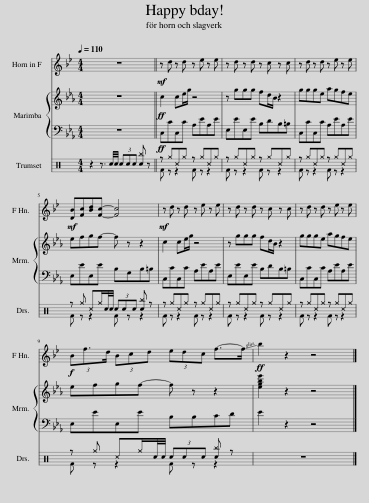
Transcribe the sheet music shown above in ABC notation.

X:1
%%score 1 { 2 | 3 } ( 4 5 )
L:1/8
Q:1/4=110
M:4/4
I:linebreak $
K:Eb
V:1 treble transpose=-7
V:2 treble
V:3 bass
V:4 perc
K:none
V:5 perc
K:none
V:1
[K:Bb] z8 ||!mf! z d z d z e z e | z d z d z c z c | z d z d z e z e |$!mf! [DB][Fc][Bd][Fc]- [Fc]4 | %5
!mf! z d z d z e z e | z d z d z c z c | z d z d z e z e |$!f! (3Bf3/2d/ (3Bcd (3edc f->!-(!f |!ff! !-)!b2 z2 z4 |] %10
V:2
 z8 ||!ff! c2 ce/g/ z4 | z ggg fd/B/ z2 | ggge agfe |$ efgf- f z z2 | %5
 c2 ce/g/ z4 | z ggg fd/B/ z2 | ggge agfe |$ efgf- f z z2 | [egbe']2 z2 z4 |] %10
V:3
 z8 ||!ff! C,CC,C A,EA,E | E,EE,E B,DB,=B, | C,CC,C A,EA,E |$ E,EE,E B,G,B,=B, | %5
 C,CC,C A,EA,E | E,EE,E B,DB,=B, | C,CC,C A,EA,E |$ E,EE,E B,B,CD | E2 z2 z4 |] %10
V:4
[K:C] z2 z3/2 c/4c/4 (3ccc [c^b] z || z ^g^c^g z ^g^c^g | z ^g^c^g z ^g^c^g | z ^g^c^g z ^g^c^g |$ z ^g ^c^g/c/4c/4 (3ccc [c^b] z | %5
 z ^g^c^g z ^g^c^g | z ^g^c^g z ^g^c^g | z ^g^c^g z ^g^c^g |$ z ^g ^c^g/c/4c/4 (3ccc [c^b] z | z8 |] %10
V:5
[K:C] x8 || F z z2 F z z2 | F z z2 F z z2 | F z z2 F z z2 |$ F z z2 F z z2 | %5
 F z z2 F z z2 | F z z2 F z z2 | F z z2 F z z2 |$ F z z2 F z z2 | x8 |] %10
